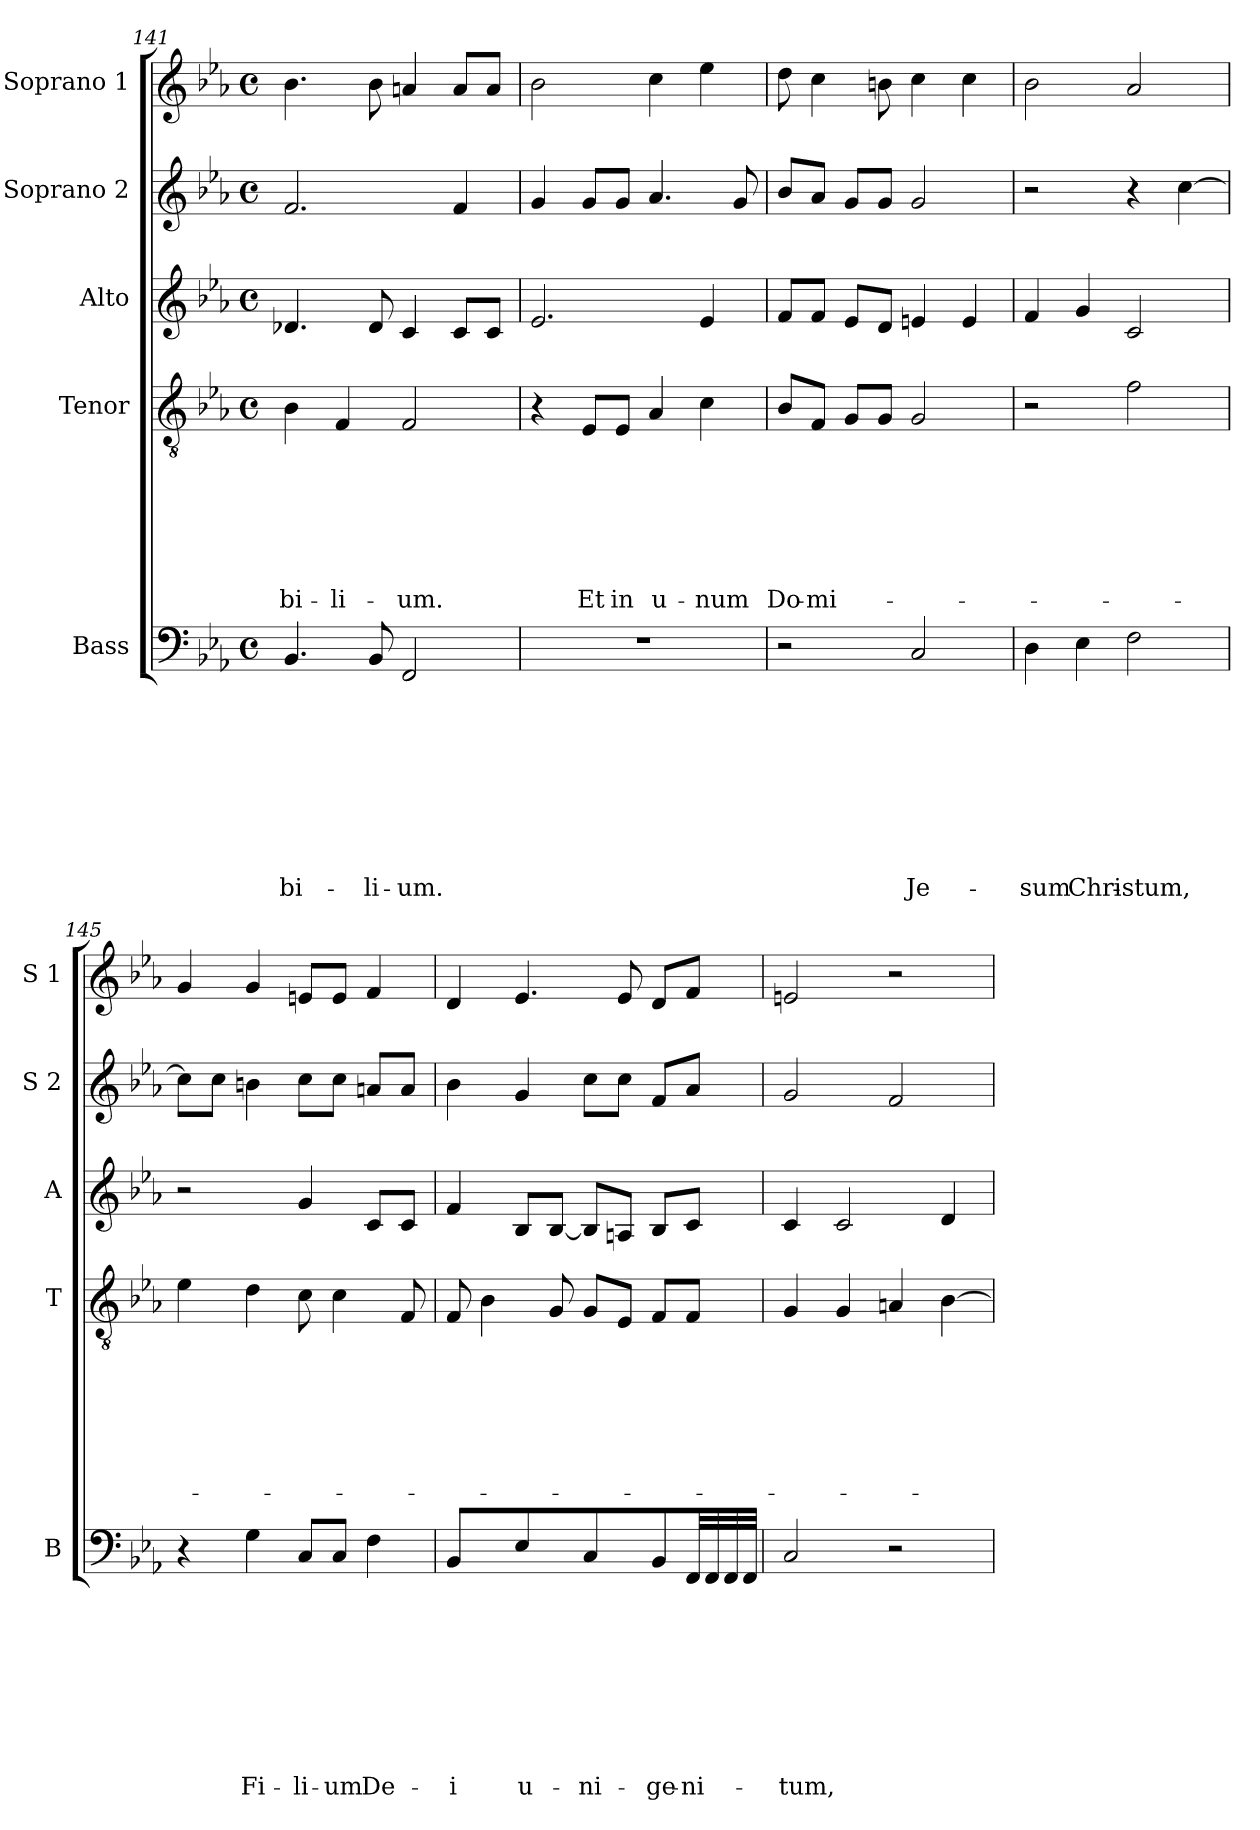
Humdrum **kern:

**kern	**text	**text	**text	**text	**text	**text	**text	**text	**text	**kern	**text	**text	**text	**text	**text	**text	**text	**kern	**kern	**kern
*part5	*part5	*part5	*part5	*part5	*part5	*part5	*part5	*part5	*part5	*part4	*part4	*part4	*part4	*part4	*part4	*part4	*part4	*part3	*part2	*part1
*staff5	*staff5	*staff5	*staff5	*staff5	*staff5	*staff5	*staff5	*staff5	*staff5	*staff4	*staff4	*staff4	*staff4	*staff4	*staff4	*staff4	*staff4	*staff3	*staff2	*staff1
*I"Bass	*	*	*	*	*	*	*	*	*	*I"Tenor	*	*	*	*	*	*	*	*I"Alto	*I"Soprano 2	*I"Soprano 1
*I'B	*	*	*	*	*	*	*	*	*	*I'T	*	*	*	*	*	*	*	*I'A	*I'S 2	*I'S 1
*clefF4	*	*	*	*	*	*	*	*	*	*clefGv2	*	*	*	*	*	*	*	*clefG2	*clefG2	*clefG2
*k[b-e-a-]	*	*	*	*	*	*	*	*	*	*k[b-e-a-]	*	*	*	*	*	*	*	*k[b-e-a-]	*k[b-e-a-]	*k[b-e-a-]
*E-:	*	*	*	*	*	*	*	*	*	*E-:	*	*	*	*	*	*	*	*E-:	*E-:	*E-:
*M4/4	*	*	*	*	*	*	*	*	*	*M4/4	*	*	*	*	*	*	*	*M4/4	*M4/4	*M4/4
*met(c)	*	*	*	*	*	*	*	*	*	*met(c)	*	*	*	*	*	*	*	*met(c)	*met(c)	*met(c)
=141	=141	=141	=141	=141	=141	=141	=141	=141	=141	=141	=141	=141	=141	=141	=141	=141	=141	=141	=141	=141
!	!	!	!	!	!	!	!	!	!LO:LY:b	!	!	!	!	!	!	!	!LO:LY:b	!	!	!
4.BB-/	.	.	.	.	.	.	.	.	-bi-	4B-\	.	.	.	.	.	.	-bi-	4.d-X/	2.f/	4.b-\
!	!	!	!	!	!	!	!	!	!	!	!	!	!	!	!	!	!LO:LY:b	!	!	!
.	.	.	.	.	.	.	.	.	.	4F/	.	.	.	.	.	.	-li-	.	.	.
!	!	!	!	!	!	!	!	!	!LO:LY:b	!	!	!	!	!	!	!	!	!	!	!
8BB-/	.	.	.	.	.	.	.	.	-li-	.	.	.	.	.	.	.	.	8d-/	.	8b-\
!	!	!	!	!	!	!	!	!	!LO:LY:b	!	!	!	!	!	!	!	!LO:LY:b	!	!	!
2FF/	.	.	.	.	.	.	.	.	-um.	2F/	.	.	.	.	.	.	-um.	4c/	.	4an/
.	.	.	.	.	.	.	.	.	.	.	.	.	.	.	.	.	.	8c/L	4f/	8a/L
.	.	.	.	.	.	.	.	.	.	.	.	.	.	.	.	.	.	8c/J	.	8a/J
=142	=142	=142	=142	=142	=142	=142	=142	=142	=142	=142	=142	=142	=142	=142	=142	=142	=142	=142	=142	=142
1r	.	.	.	.	.	.	.	.	.	4r	.	.	.	.	.	.	.	2.e-/	4g/	2b-\
!	!	!	!	!	!	!	!	!	!	!	!	!	!	!	!	!	!LO:LY:b	!	!	!
.	.	.	.	.	.	.	.	.	.	8E-/L	.	.	.	.	.	.	Et	.	8g/L	.
!	!	!	!	!	!	!	!	!	!	!	!	!	!	!	!	!	!LO:LY:b	!	!	!
.	.	.	.	.	.	.	.	.	.	8E-/J	.	.	.	.	.	.	in	.	8g/J	.
!	!	!	!	!	!	!	!	!	!	!	!	!	!	!	!	!	!LO:LY:b	!	!	!
.	.	.	.	.	.	.	.	.	.	4A-/	.	.	.	.	.	.	u-	.	4.a-/	4cc\
!	!	!	!	!	!	!	!	!	!	!	!	!	!	!	!	!	!LO:LY:b	!	!	!
.	.	.	.	.	.	.	.	.	.	4c\	.	.	.	.	.	.	-num	4e-/	.	4ee-\
.	.	.	.	.	.	.	.	.	.	.	.	.	.	.	.	.	.	.	8g/	.
!!LO:LB:g=z
=143	=143	=143	=143	=143	=143	=143	=143	=143	=143	=143	=143	=143	=143	=143	=143	=143	=143	=143	=143	=143
!	!	!	!	!	!	!	!	!	!	!	!	!	!	!	!	!	!LO:LY:b	!	!	!
2r	.	.	.	.	.	.	.	.	.	8B-/L	.	.	.	.	.	.	Do-	8f/L	8b-/L	8dd\
!	!	!	!	!	!	!	!	!	!	!	!	!	!	!	!	!	!LO:LY:b	!	!	!
.	.	.	.	.	.	.	.	.	.	8F/J	.	.	.	.	.	.	-mi-	8f/J	8a-/J	4cc\
.	.	.	.	.	.	.	.	.	.	8G/L	.	.	.	.	.	.	.	8e-/L	8g/L	.
.	.	.	.	.	.	.	.	.	.	8G/J	.	.	.	.	.	.	.	8d/J	8g/J	8bn\
!	!	!	!	!	!	!	!	!	!LO:LY:b	!	!	!	!	!	!	!	!	!	!	!
2C/	.	.	.	.	.	.	.	.	Je-	2G/	.	.	.	.	.	.	.	4en/	2g/	4cc\
.	.	.	.	.	.	.	.	.	.	.	.	.	.	.	.	.	.	4e/	.	4cc\
=144	=144	=144	=144	=144	=144	=144	=144	=144	=144	=144	=144	=144	=144	=144	=144	=144	=144	=144	=144	=144
!	!	!	!	!	!	!	!	!	!LO:LY:b	!	!	!	!	!	!	!	!	!	!	!
4D\	.	.	.	.	.	.	.	.	-sum	2r	.	.	.	.	.	.	.	4f/	2r	2b-\
!	!	!	!	!	!	!	!	!	!LO:LY:b	!	!	!	!	!	!	!	!	!	!	!
4E-\	.	.	.	.	.	.	.	.	Chri-	.	.	.	.	.	.	.	.	4g/	.	.
!	!	!	!	!	!	!	!	!	!LO:LY:b:rj	!	!	!	!	!	!	!	!	!	!	!
2F\	.	.	.	.	.	.	.	.	-stum,	2f\	.	.	.	.	.	.	.	2c/	4r	2a-/
.	.	.	.	.	.	.	.	.	.	.	.	.	.	.	.	.	.	.	[>4cc\	.
=145	=145	=145	=145	=145	=145	=145	=145	=145	=145	=145	=145	=145	=145	=145	=145	=145	=145	=145	=145	=145
4r	.	.	.	.	.	.	.	.	.	4e-\	.	.	.	.	.	.	.	2r	8cc\L]	4g/
.	.	.	.	.	.	.	.	.	.	.	.	.	.	.	.	.	.	.	8cc\J	.
!	!	!	!	!	!	!	!	!	!LO:LY:b	!	!	!	!	!	!	!	!	!	!	!
4G\	.	.	.	.	.	.	.	.	Fi-	4d\	.	.	.	.	.	.	.	.	4bn\	4g/
!	!	!	!	!	!	!	!	!	!LO:LY:b	!	!	!	!	!	!	!	!	!	!	!
8C/L	.	.	.	.	.	.	.	.	-li-	8c\	.	.	.	.	.	.	.	4g/	8cc\L	8en/L
!	!	!	!	!	!	!	!	!	!LO:LY:b	!	!	!	!	!	!	!	!	!	!	!
8C/J	.	.	.	.	.	.	.	.	-um	4c\	.	.	.	.	.	.	.	.	8cc\J	8e/J
!	!	!	!	!	!	!	!	!	!LO:LY:b	!	!	!	!	!	!	!	!	!	!	!
4F\	.	.	.	.	.	.	.	.	De-	.	.	.	.	.	.	.	.	8c/L	8an/L	4f/
.	.	.	.	.	.	.	.	.	.	8F/	.	.	.	.	.	.	.	8c/J	8a/J	.
=146	=146	=146	=146	=146	=146	=146	=146	=146	=146	=146	=146	=146	=146	=146	=146	=146	=146	=146	=146	=146
!	!	!	!	!	!	!	!	!	!LO:LY:b	!	!	!	!	!	!	!	!	!	!	!
4BB-/	.	.	.	.	.	.	.	.	-i	8F/	.	.	.	.	.	.	.	4f/	4b-\	4d/
.	.	.	.	.	.	.	.	.	.	4B-\	.	.	.	.	.	.	.	.	.	.
!	!	!	!	!	!	!	!	!	!LO:LY:b	!	!	!	!	!	!	!	!	!	!	!
4E-\	.	.	.	.	.	.	.	.	u-	.	.	.	.	.	.	.	.	8B-/L	4g/	4.e-/
.	.	.	.	.	.	.	.	.	.	8G/	.	.	.	.	.	.	.	[<8B-/J	.	.
!	!	!	!	!	!	!	!	!	!LO:LY:b	!	!	!	!	!	!	!	!	!	!	!
4C/	.	.	.	.	.	.	.	.	-ni-	8G/L	.	.	.	.	.	.	.	8B-/L]	8cc\L	.
.	.	.	.	.	.	.	.	.	.	8E-/J	.	.	.	.	.	.	.	8An/J	8cc\J	8e-/
!	!	!	!	!	!	!	!	!	!LO:LY:b	!	!	!	!	!	!	!	!	!	!	!
8BB-/L	.	.	.	.	.	.	.	.	-ge-	8F/L	.	.	.	.	.	.	.	8B-/L	8f/L	8d/L
!	!	!	!	!	!	!	!	!	!LO:LY:b	!	!	!	!	!	!	!	!	!	!	!
*tremolo	*	*	*	*	*	*	*	*	*	*	*	*	*	*	*	*	*	*	*	*
32FF/	.	.	.	.	.	.	.	.	-ni-	8F/J	.	.	.	.	.	.	.	8c/J	8a-/J	8f/J
32FF/	.	.	.	.	.	.	.	.	.	.	.	.	.	.	.	.	.	.	.	.
32FF/	.	.	.	.	.	.	.	.	.	.	.	.	.	.	.	.	.	.	.	.
32FF/JJJ	.	.	.	.	.	.	.	.	.	.	.	.	.	.	.	.	.	.	.	.
*Xtremolo	*	*	*	*	*	*	*	*	*	*	*	*	*	*	*	*	*	*	*	*
!!LO:LB:g=z
=147	=147	=147	=147	=147	=147	=147	=147	=147	=147	=147	=147	=147	=147	=147	=147	=147	=147	=147	=147	=147
!	!	!	!	!	!	!	!	!	!LO:LY:b	!	!	!	!	!	!	!	!	!	!	!
2C/	.	.	.	.	.	.	.	.	-tum,	4G/	.	.	.	.	.	.	.	4c/	2g/	2en/
.	.	.	.	.	.	.	.	.	.	4G/	.	.	.	.	.	.	.	2c/	.	.
2r	.	.	.	.	.	.	.	.	.	4An/	.	.	.	.	.	.	.	.	2f/	2r
.	.	.	.	.	.	.	.	.	.	[>4B-\	.	.	.	.	.	.	.	4d/	.	.
=	=	=	=	=	=	=	=	=	=	=	=	=	=	=	=	=	=	=	=	=
*-	*-	*-	*-	*-	*-	*-	*-	*-	*-	*-	*-	*-	*-	*-	*-	*-	*-	*-	*-	*-
